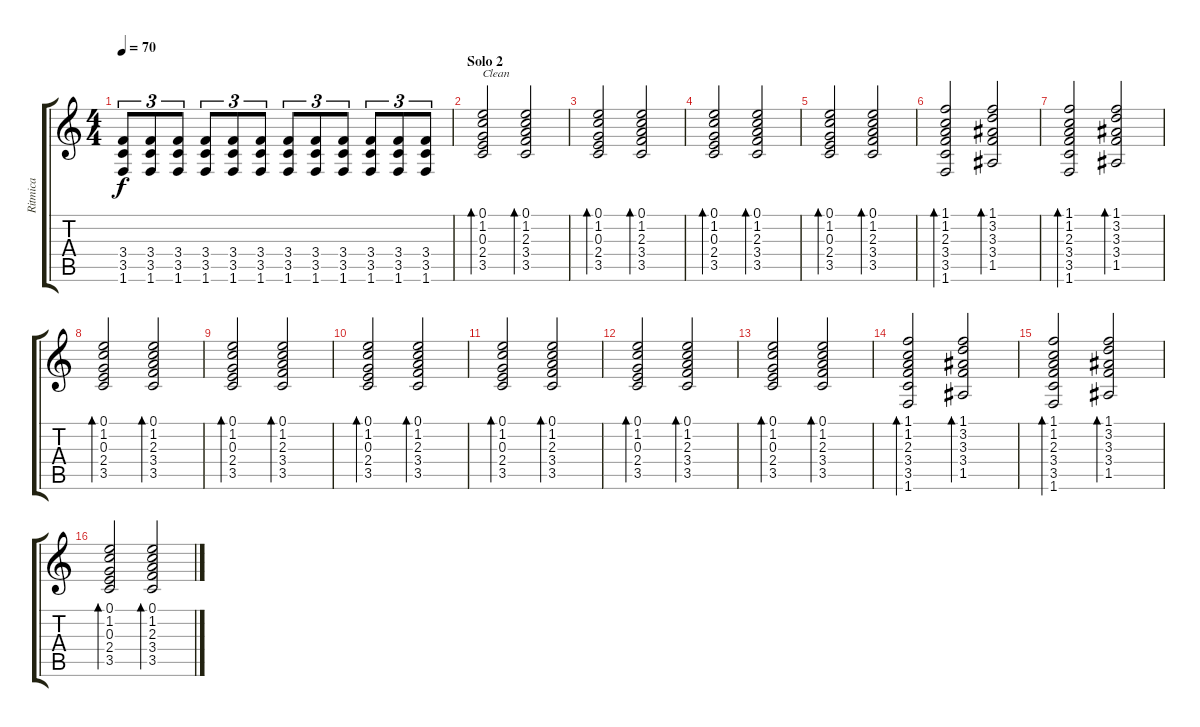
\track ("Ritmica" "Ritmica") {instrument electricguitarclean}
\staff {score tabs}
\tuning (E4 B3 G3 D3 A2 E2) {hide}
\ts (4 4)
\tempo 70
\clef g2
\ks c
(3.4 3.5 1.6).8{tu (3 2) dy f} (3.4 3.5 1.6).8{tu (3 2)} (3.4 3.5 1.6).8{tu (3 2)} (3.4 3.5 1.6).8{tu (3 2)} (3.4 3.5 1.6).8{tu (3 2)} (3.4 3.5 1.6).8{tu (3 2)} (3.4 3.5 1.6).8{tu (3 2)} (3.4 3.5 1.6).8{tu (3 2)} (3.4 3.5 1.6).8{tu (3 2)} (3.4 3.5 1.6).8{tu (3 2)} (3.4 3.5 1.6).8{tu (3 2)} (3.4 3.5 1.6).8{tu (3 2)} |
\section ("" "Solo 2")
(0.1 1.2 0.3 2.4 3.5).2{bd 120 txt "Clean" instrument electricguitarclean} (0.1 1.2 2.3 3.4 3.5).2{bd 120} |
(0.1 1.2 0.3 2.4 3.5).2{bd 120} (0.1 1.2 2.3 3.4 3.5).2{bd 120} |
(0.1 1.2 0.3 2.4 3.5).2{bd 120} (0.1 1.2 2.3 3.4 3.5).2{bd 120} |
(0.1 1.2 0.3 2.4 3.5).2{bd 120} (0.1 1.2 2.3 3.4 3.5).2{bd 120} |
(1.1 1.2 2.3 3.4 3.5 1.6).2{bd 120} (1.1 3.2 3.3 3.4 1.5).2{bd 120} |
(1.1 1.2 2.3 3.4 3.5 1.6).2{bd 120} (1.1 3.2 3.3 3.4 1.5).2{bd 120} |
(0.1 1.2 0.3 2.4 3.5).2{bd 120} (0.1 1.2 2.3 3.4 3.5).2{bd 120} |
(0.1 1.2 0.3 2.4 3.5).2{bd 120} (0.1 1.2 2.3 3.4 3.5).2{bd 120} |
(0.1 1.2 0.3 2.4 3.5).2{bd 120} (0.1 1.2 2.3 3.4 3.5).2{bd 120} |
(0.1 1.2 0.3 2.4 3.5).2{bd 120} (0.1 1.2 2.3 3.4 3.5).2{bd 120} |
(0.1 1.2 0.3 2.4 3.5).2{bd 120} (0.1 1.2 2.3 3.4 3.5).2{bd 120} |
(0.1 1.2 0.3 2.4 3.5).2{bd 120} (0.1 1.2 2.3 3.4 3.5).2{bd 120} |
(1.1 1.2 2.3 3.4 3.5 1.6).2{bd 120} (1.1 3.2 3.3 3.4 1.5).2{bd 120} |
(1.1 1.2 2.3 3.4 3.5 1.6).2{bd 120} (1.1 3.2 3.3 3.4 1.5).2{bd 120} |
(0.1 1.2 0.3 2.4 3.5).2{bd 120} (0.1 1.2 2.3 3.4 3.5).2{bd 120}
